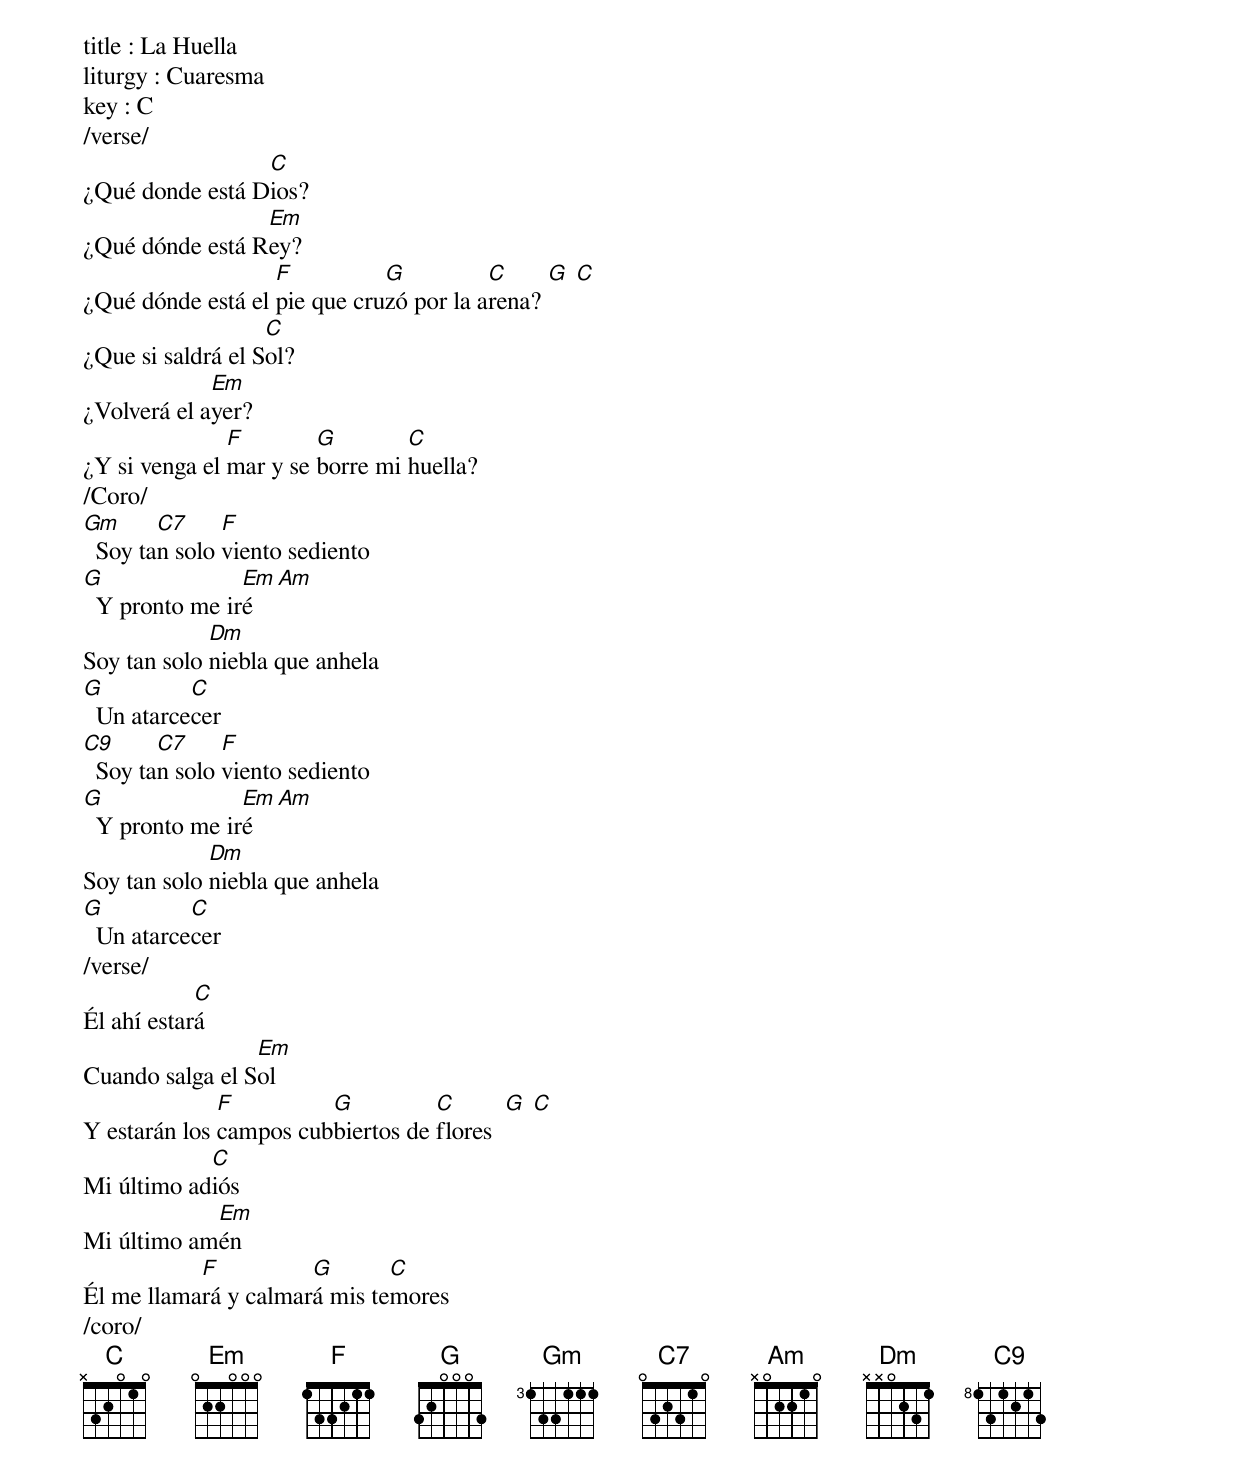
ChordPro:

title : La Huella
liturgy : Cuaresma
key : C
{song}
/verse/
¿Qué donde está D[C]ios?
¿Qué dónde está R[Em]ey?
¿Qué dónde está el [F]pie que cru[G]zó por la a[C]rena? [G] [C]
¿Que si saldrá el S[C]ol?
¿Volverá el a[Em]yer?
¿Y si venga el [F]mar y se [G]borre mi [C]huella?
/Coro/
[Gm]  Soy ta[C7]n solo [F]viento sediento
[G]  Y pronto me ir[Em]é   [Am]
Soy tan solo [Dm]niebla que anhela
[G]  Un atarce[C]cer
[C9]  Soy ta[C7]n solo [F]viento sediento
[G]  Y pronto me ir[Em]é   [Am]
Soy tan solo [Dm]niebla que anhela
[G]  Un atarce[C]cer
/verse/
Él ahí estar[C]á
Cuando salga el S[Em]ol
Y estarán los [F]campos cub[G]biertos de [C]flores  [G] [C]
Mi último ad[C]iós
Mi último am[Em]én
Él me llama[F]rá y calmar[G]á mis te[C]mores
/coro/
